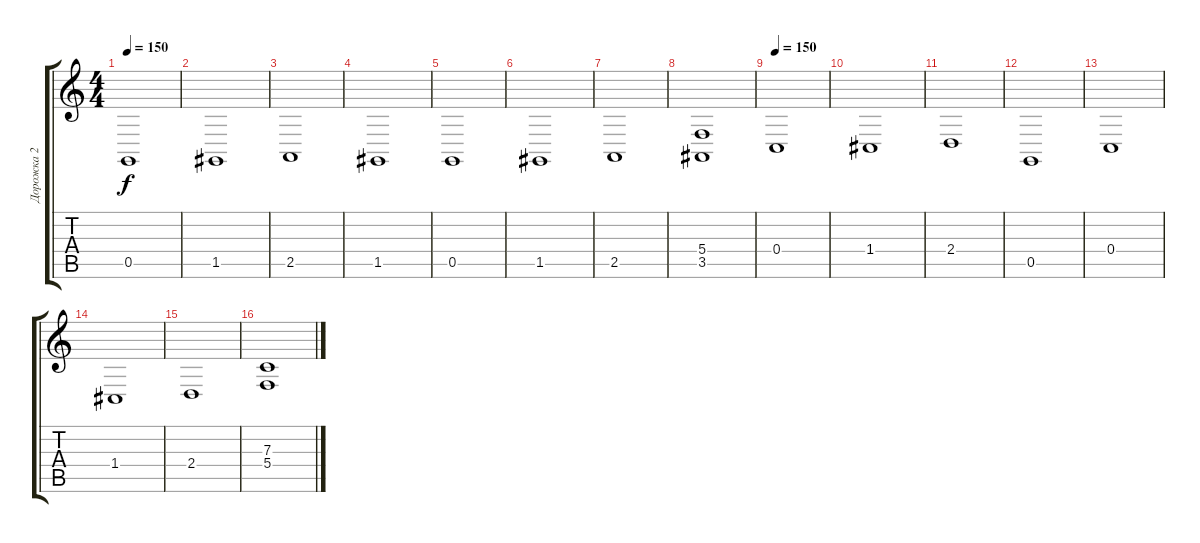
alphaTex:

\track ("Дорожка 2" "Дорожка 2") {instrument sopranosax}
\staff {score tabs}
\tuning (D4 A3 F3 C3 G2 D2) {hide}
\ts (4 4)
\tempo 150
\clef g2
\ks c
0.5.1{dy f} |
1.5.1 |
2.5.1 |
1.5.1 |
0.5.1 |
1.5.1 |
2.5.1 |
(5.4 3.5).1 |
\tempo 150
0.4.1 |
1.4.1 |
2.4.1 |
0.5.1 |
0.4.1 |
1.4.1 |
2.4.1 |
(7.3 5.4).1
